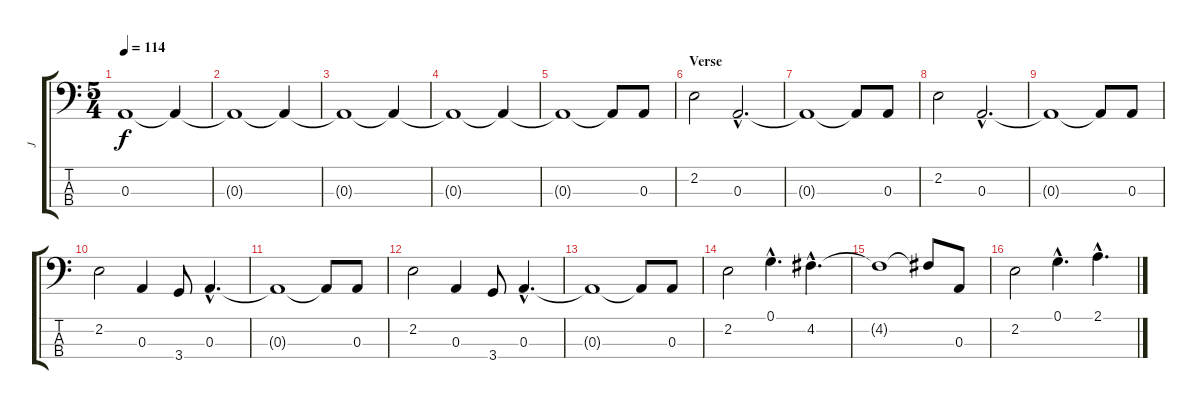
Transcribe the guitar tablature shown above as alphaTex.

\track ("J" "J") {instrument electricbasspick}
\staff {score tabs}
\tuning (G2 D2 A1 E1) {hide}
\ts (5 4)
\tempo 114
\clef f4
\ks c
0.3{t}.1{dy f} 0.3{t}.4 |
0.3{t}.1 0.3{t}.4 |
0.3{t}.1 0.3{t}.4 |
0.3{t}.1 0.3{t}.4 |
0.3{t}.1 0.3{t}.8 0.3.8 |
\section ("" "Verse")
2.2.2 0.3{hac}.2{d} |
0.3{t}.1 0.3{t}.8 0.3.8 |
2.2.2 0.3{hac}.2{d} |
0.3{t}.1 0.3{t}.8 0.3.8 |
2.2.2 0.3.4 3.4.8 0.3{hac}.4{d} |
0.3{t}.1 0.3{t}.8 0.3.8 |
2.2.2 0.3.4 3.4.8 0.3{hac}.4{d} |
0.3{t}.1 0.3{t}.8 0.3.8 |
2.2.2 0.1{hac}.4{d} 4.2{hac}.4{d} |
4.2{t}.1 4.2{t}.8 0.3.8 |
2.2.2 0.1{hac}.4{d} 2.1{hac}.4{d}
